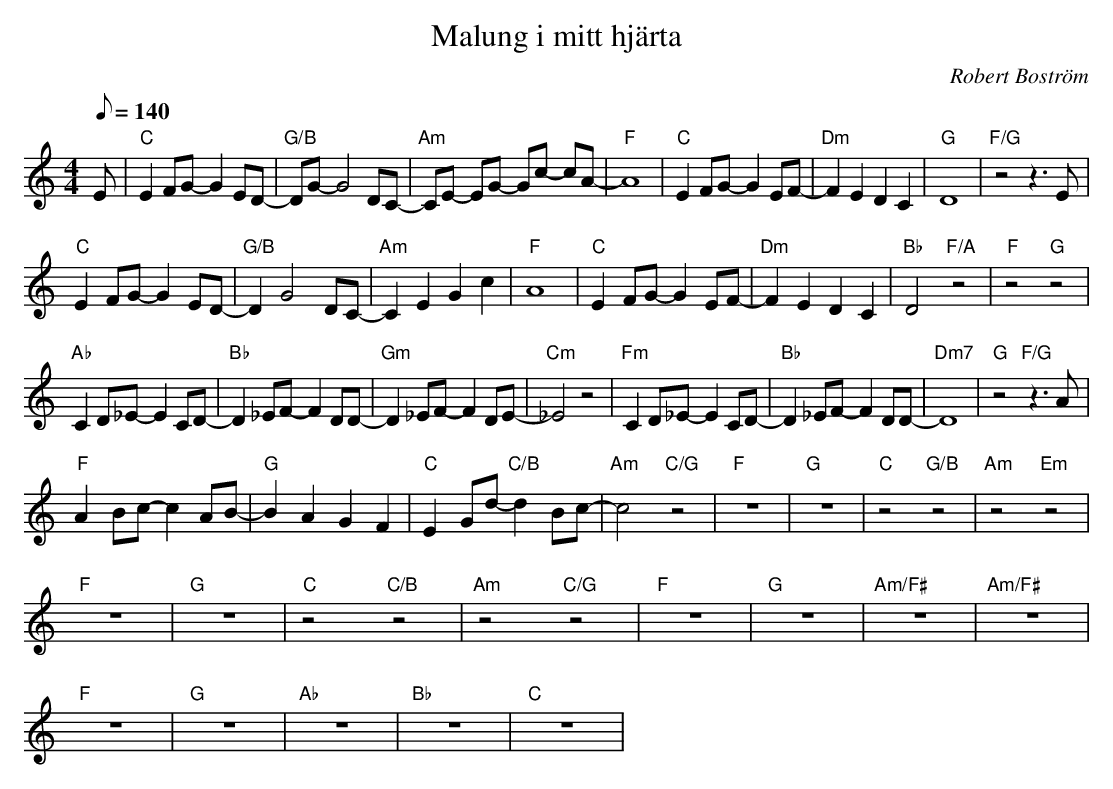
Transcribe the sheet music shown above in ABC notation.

X:1
T:Malung i mitt hjärta
C:Robert Boström
M:4/4
L:1/8
K:C
Q:140
E|"C"E2 FG-G2 ED-|"G/B"DG- G4 DC-|"Am"CE -EG -Gc -cA-|"F"A8|"C"E2 FG-G2 EF-|"Dm"F2E2D2C2|"G"D8|"F/G"z4 z3E|
"C"E2 FG-G2 ED-|"G/B"D2 G4 DC-|"Am"C2 E2 G2 c2|"F"A8|"C"E2 FG-G2 EF-|"Dm"F2E2D2C2|"Bb"D4 "F/A"z4| "F"z4 "G"z4|
"Ab"C2 D_E-E2 CD-|"Bb"D2 _EF-F2 DD-|"Gm"D2 _EF-F2 DE-|"Cm"_E4z4|"Fm"C2 D_E-E2 CD-|"Bb"D2 _EF-F2 DD-|"Dm7"D8|"G"z4 "F/G"z3A|
"F"A2 Bc-c2 AB-|"G"B2 A2 G2 F2|"C"E2 Gd-"C/B"d2 Bc-|"Am"c4"C/G"z4|"F"z8|"G"z8|"C"z4 "G/B"z4|"Am"z4 "Em"z4|
"F"z8|"G"z8|"C"z4"C/B"z4|"Am"z4"C/G"z4|"F"z8|"G"z8|"Am/F#"z8 |"Am/F#"z8|
"F"z8|"G"z8|"Ab"z8 |"Bb"z8|"C"z8|
